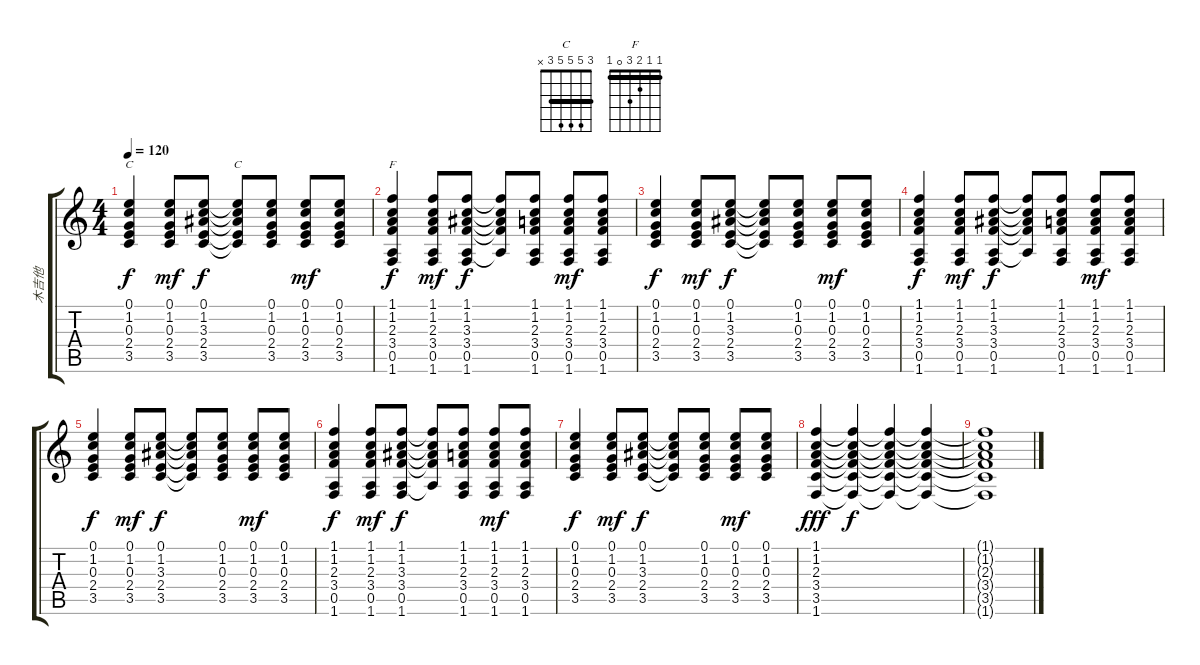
\track ("木吉他" "木吉他") {instrument acousticguitarsteel}
\staff {score tabs}
\tuning (E4 B3 G3 D3 A2 E2) {hide}
\chord ("C" 0 1 0 2 3 x)
\chord ("C" 3 5 5 5 3 x) {barre 3}
\chord ("F" 1 1 2 3 0 1) {barre 1}
\ts (4 4)
\tempo 120
\clef g2
\ks c
(0.1 1.2 0.3 2.4 3.5).4{ch "C" dy f} (0.1 1.2 0.3 2.4 3.5).8{dy mf} (0.1 1.2 3.3 2.4 3.5).8{dy f} (0.1{t} 1.2{t} 3.3{t} 2.4{t} 3.5{t}).8{ch "C"} (0.1 1.2 0.3 2.4 3.5).8 (0.1 1.2 0.3 2.4 3.5).8{dy mf} (0.1 1.2 0.3 2.4 3.5).8 |
(1.1 1.2 2.3 3.4 0.5 1.6).4{ch "F" dy f} (1.1 1.2 2.3 3.4 0.5 1.6).8{dy mf} (1.1 1.2 3.3 3.4 0.5 1.6).8{dy f} (1.1{t} 1.2{t} 3.3{t} 3.4{t} 0.5{t}).8 (1.1 1.2 2.3 3.4 0.5 1.6).8 (1.1 1.2 2.3 3.4 0.5 1.6).8{dy mf} (1.1 1.2 2.3 3.4 0.5 1.6).8 |
(0.1 1.2 0.3 2.4 3.5).4{dy f} (0.1 1.2 0.3 2.4 3.5).8{dy mf} (0.1 1.2 3.3 2.4 3.5).8{dy f} (0.1{t} 1.2{t} 3.3{t} 2.4{t} 3.5{t}).8 (0.1 1.2 0.3 2.4 3.5).8 (0.1 1.2 0.3 2.4 3.5).8{dy mf} (0.1 1.2 0.3 2.4 3.5).8 |
(1.1 1.2 2.3 3.4 0.5 1.6).4{dy f} (1.1 1.2 2.3 3.4 0.5 1.6).8{dy mf} (1.1 1.2 3.3 3.4 0.5 1.6).8{dy f} (1.1{t} 1.2{t} 3.3{t} 3.4{t} 0.5{t}).8 (1.1 1.2 2.3 3.4 0.5 1.6).8 (1.1 1.2 2.3 3.4 0.5 1.6).8{dy mf} (1.1 1.2 2.3 3.4 0.5 1.6).8 |
(0.1 1.2 0.3 2.4 3.5).4{dy f} (0.1 1.2 0.3 2.4 3.5).8{dy mf} (0.1 1.2 3.3 2.4 3.5).8{dy f} (0.1{t} 1.2{t} 3.3{t} 2.4{t} 3.5{t}).8 (0.1 1.2 0.3 2.4 3.5).8 (0.1 1.2 0.3 2.4 3.5).8{dy mf} (0.1 1.2 0.3 2.4 3.5).8 |
(1.1 1.2 2.3 3.4 0.5 1.6).4{dy f} (1.1 1.2 2.3 3.4 0.5 1.6).8{dy mf} (1.1 1.2 3.3 3.4 0.5 1.6).8{dy f} (1.1{t} 1.2{t} 3.3{t} 3.4{t} 0.5{t}).8 (1.1 1.2 2.3 3.4 0.5 1.6).8 (1.1 1.2 2.3 3.4 0.5 1.6).8{dy mf} (1.1 1.2 2.3 3.4 0.5 1.6).8 |
(0.1 1.2 0.3 2.4 3.5).4{dy f} (0.1 1.2 0.3 2.4 3.5).8{dy mf} (0.1 1.2 3.3 2.4 3.5).8{dy f} (0.1{t} 1.2{t} 3.3{t} 2.4{t} 3.5{t}).8 (0.1 1.2 0.3 2.4 3.5).8 (0.1 1.2 0.3 2.4 3.5).8{dy mf} (0.1 1.2 0.3 2.4 3.5).8 |
(1.1 1.2 2.3 3.4 3.5 1.6).4{dy fff} (1.1{t} 1.2{t} 2.3{t} 3.4{t} 3.5{t} 1.6{t}).4{dy f} (1.1{t} 1.2{t} 2.3{t} 3.4{t} 3.5{t} 1.6{t}).4 (1.1{t} 1.2{t} 2.3{t} 3.4{t} 3.5{t} 1.6{t}).4 |
(1.1{t} 1.2{t} 2.3{t} 3.4{t} 3.5{t} 1.6{t}).1
